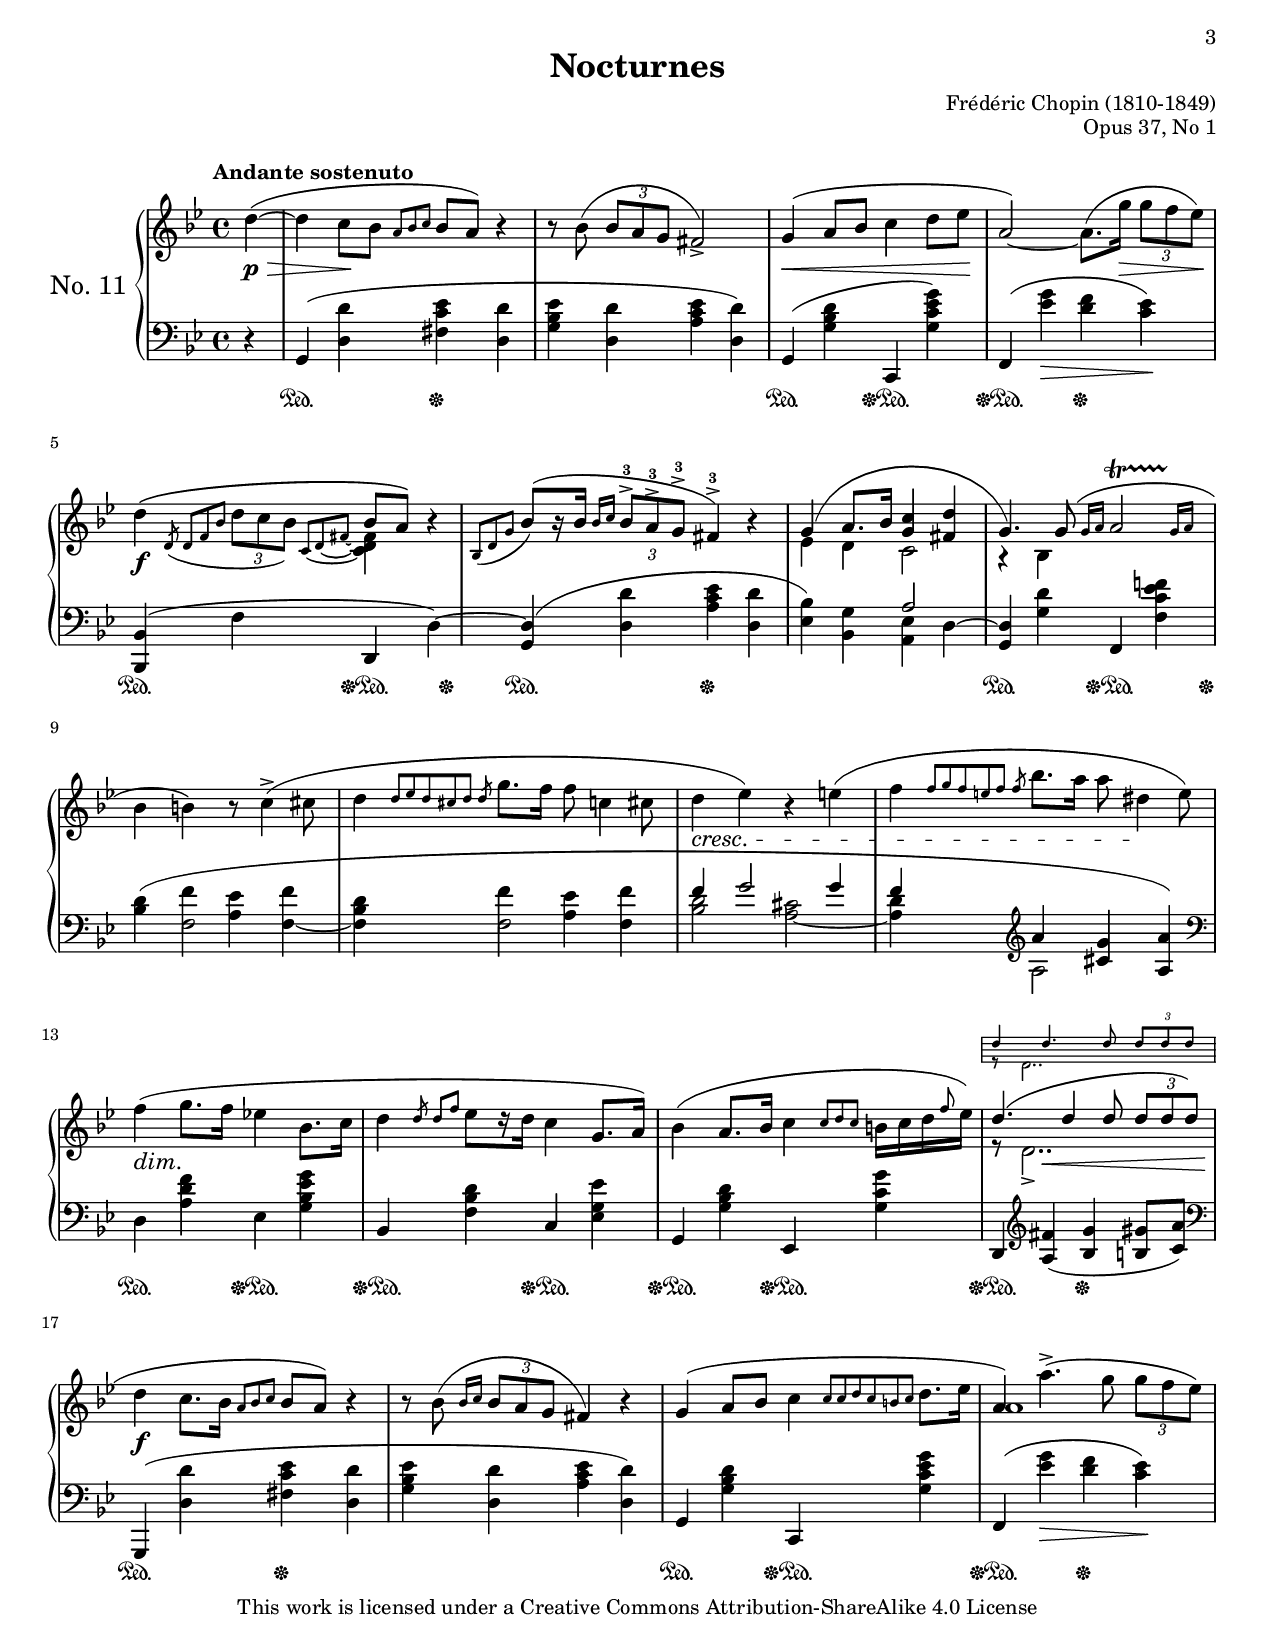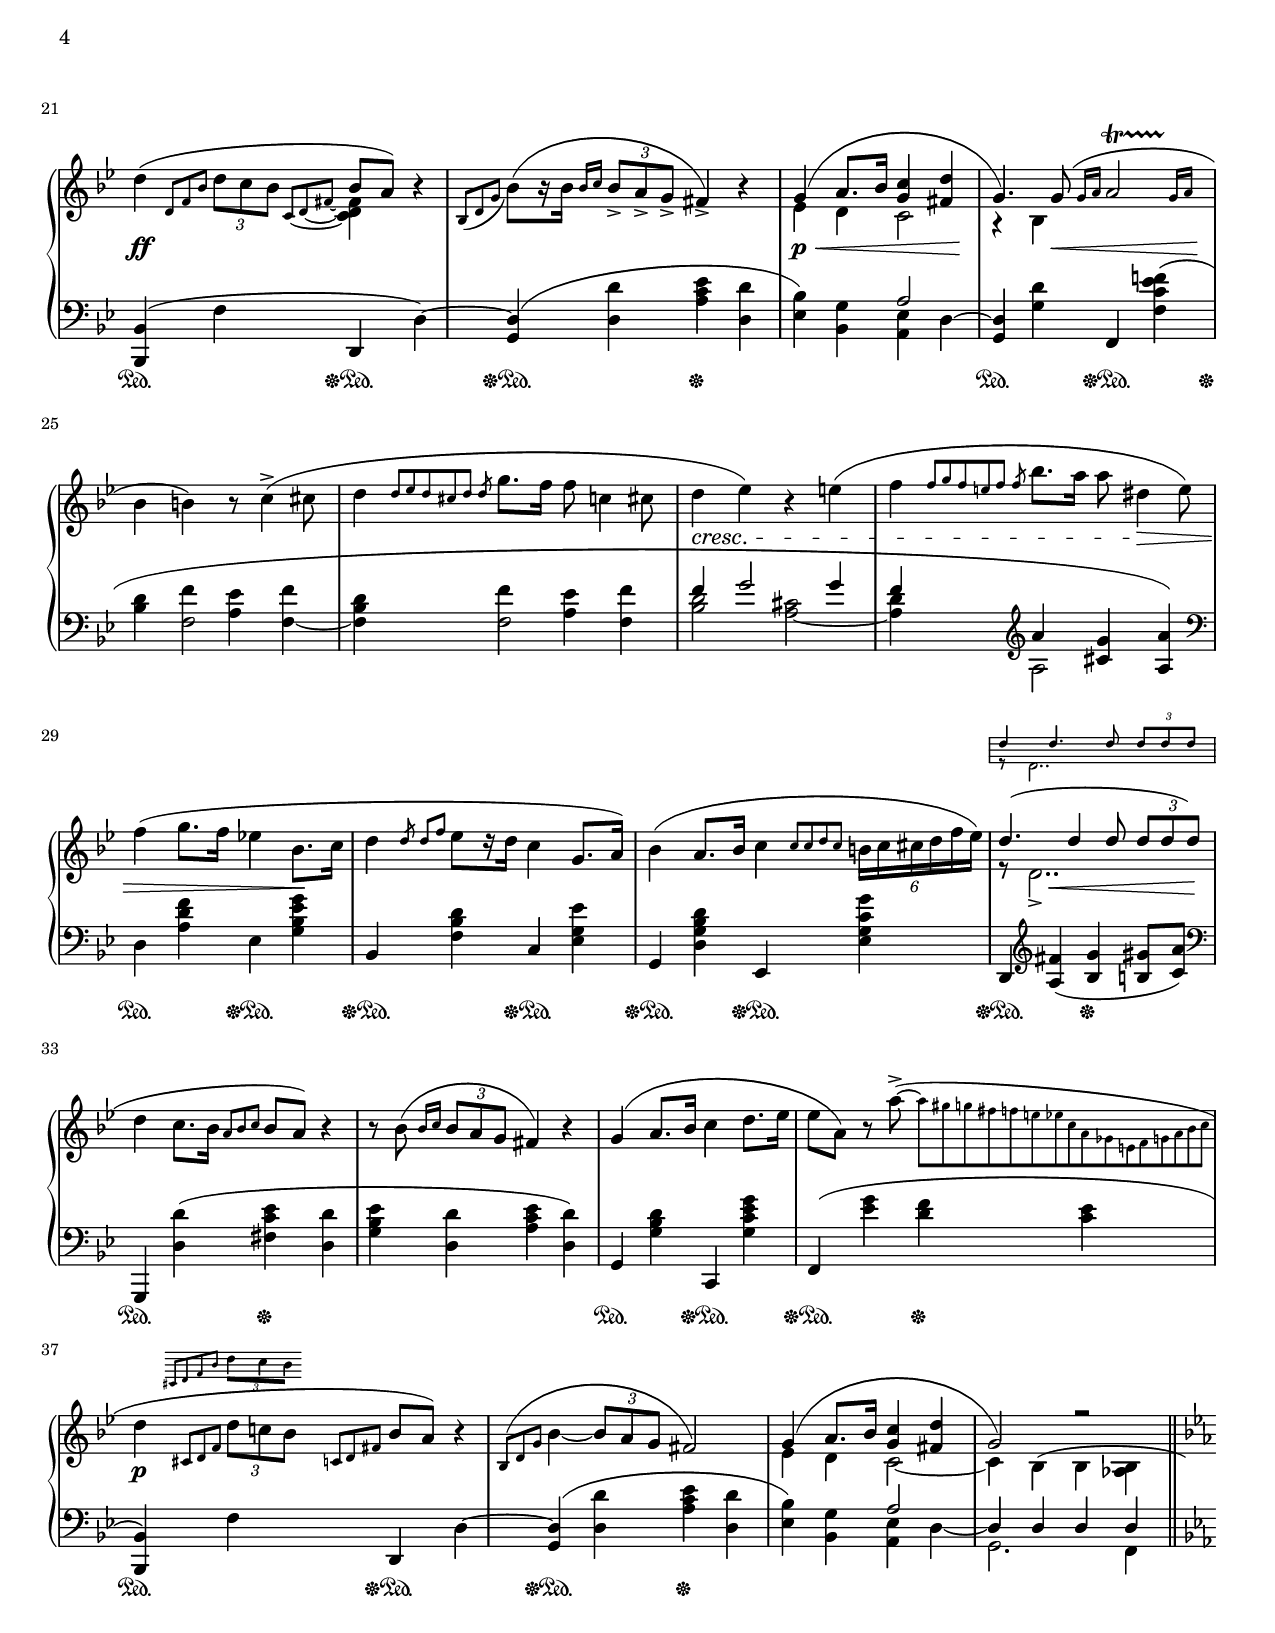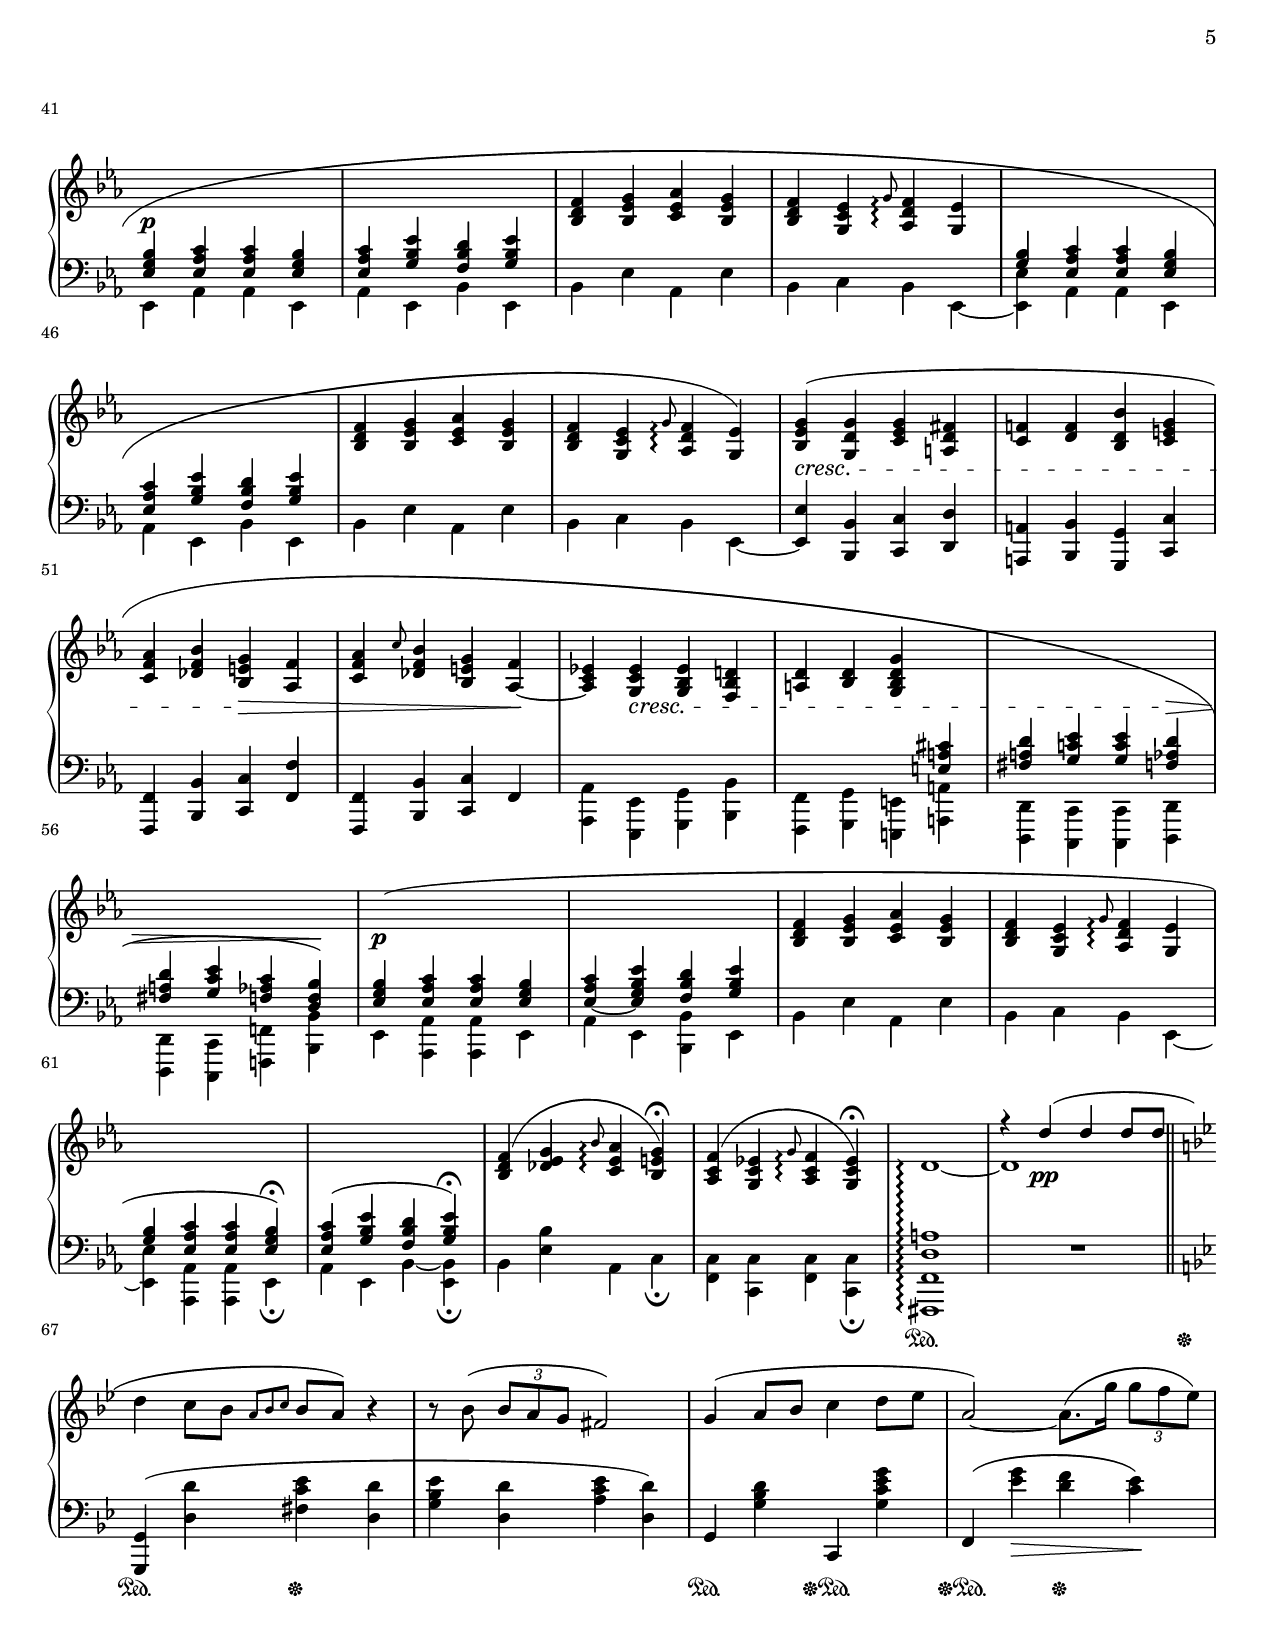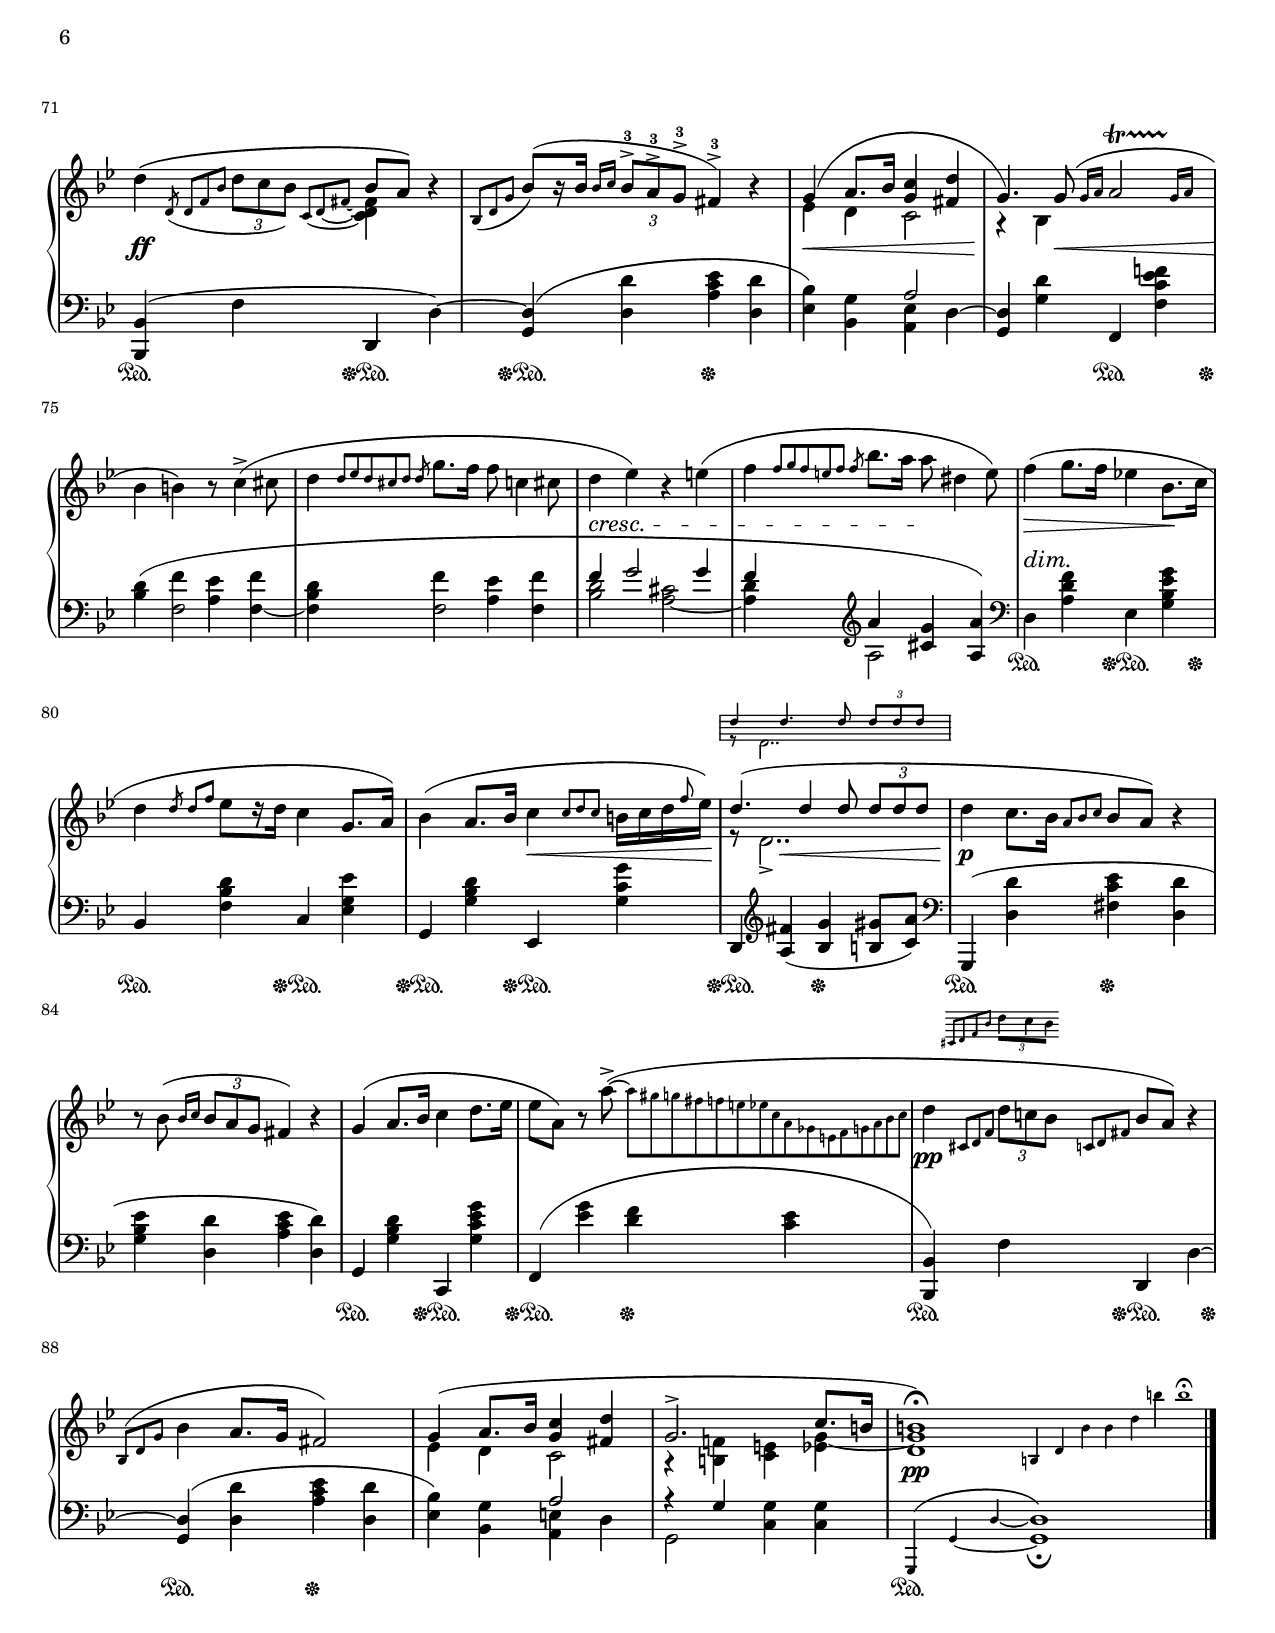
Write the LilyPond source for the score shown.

\version "2.22.2"

%%% ------
%%% Pieces
%%% ------

\version "2.22.2"

#(set-global-staff-size 18)

\header {
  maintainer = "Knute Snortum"
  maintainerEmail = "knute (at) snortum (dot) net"
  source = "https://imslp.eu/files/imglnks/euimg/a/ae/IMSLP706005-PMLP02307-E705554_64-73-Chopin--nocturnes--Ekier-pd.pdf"
}

\paper {
  ragged-right = ##f
  ragged-last-bottom = ##f

  markup-system-spacing = 
    #'((basic-distance . 1)
       (padding . 0.5)) % defaults: 1, 0.5
    
  system-system-spacing =
    #'((basic-distance . 6) 
       (minimum-distance . 4)
       (padding . 2)
       (stretchability . 40)) % defaults: 12, 8, 1, 60
      
  last-bottom-spacing = 
    #'((basic-distance . 2)
       (minimum-distance . 1)
       (padding . 2)
       (stretchability . 30)) % defaults 1, 0, 1, 30
    
  top-system-spacing.minimum-distance = 10
    
  #(set-paper-size "letter")
  
  % These settings are scaled to paper-size
  top-margin = 5\mm % default 5
  bottom-margin = 6\mm % default 6
  left-margin = 10\mm % default 10
  right-margin = 10\mm % default 10
  
  tocTitleMarkup = \markup \huge \column {
    \fill-line { \null "Table of Contents" \null }
    \hspace #1
  }
  
  tocItemMarkup = \tocItemWithDotsMarkup
}

\version "2.22.2"

titlePage = \bookpart {

  \header {
    title = ##f
    subtitle = ##f
    composer = ##f
    arranger = ##f
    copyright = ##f
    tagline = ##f
  }

  \markup { \fill-line { \center-column {
    \null \null \null \null
    \null \null \null \null
    \null \null \null \null
    \null \null
    \line { \abs-fontsize #36 \bold "2 Nocturnes" }
    \null \null \null
    \line { \abs-fontsize #20 "Opus 37" }
    \null \null \null \null
    \fill-line { \abs-fontsize #20 "by Frédéric Chopin" }
    \null \null \null \null	
    \fill-line { \abs-fontsize #14 "for Piano"}
    \null \null \null \null
  } } } 
}

% uncomment to see page 
% \title-page

%...+....1....+....2....+....3....+....4....+....5....+....6....+....7....+....

\version "2.22.2"
\language "english"

\version "2.22.2"

% Redefine

staffUp   = \change Staff = "upper"
staffDown = \change Staff = "lower"

% Markup

dimm = \markup \large \italic "dim."

% Scheme functions



%%% Positions and shapes %%%

moveArpeggioA = 
  \tweak positions #'(-4 . -1.5) 
  \tweak extra-spacing-width #'(-1.0 . 0)
  \etc

moveArpeggioB = 
  \tweak positions #'(-3 . -0.5) 
  \tweak extra-spacing-width #'(-1.0 . 0)
  \etc

moveArpeggioC = 
  \tweak positions #'(-4 . -1.5) 
  \tweak extra-spacing-width #'(-1.0 . 0)
  \etc

%%% Music %%%

global = {
  \time 4/4
  \key g \minor
  \accidentalStyle piano
}

rightHandUpper = \relative {
  \partial 4 d''4~(
  d4 c8 bf \grace { a8[ bf c] } bf8 a) r4 |
  r8 bf( \tuplet 3/2 { bf8 a g } fs2->) |
  g4( a8 bf c4 d8 ef |
  a,2)~ a8.( g'16 \tuplet 3/2 { g8 f ef) } |
  d4\( \slashedGrace { d,8_( d[ f bf] } \tuplet 3/2 { d8 c bf) }
    \voiceOne bf8 a\) \oneVoice r4 |
  \appoggiatura { bf,8[ d g] } \stemUp bf8^([ r16 bf] \grace { bf16[ c] }
    \tupletDown \tuplet 3/2 { bf8^>-3 a^>-3 g^>-3 } fs4^>-3) r \stemNeutral 
    \tupletNeutral |
  \voiceOne
  g4( a8. bf16 <g c>4 <fs d'> |
  \tag layout {
    g4.) \oneVoice g8( \afterGrace { \grace { g16[ a] } a2 \startTrillSpan } 
      { g16[ \stopTrillSpan a] } |
  }
  \tag midi {
    g4. g8 \tuplet 3/2 { g32 a bf a bf a } \repeat unfold 2 { 
      \tuplet 3/2 { bf32 a bf a bf a } } \tuplet 3/2 { bf32 a bf a g a } |
  }
    
  \barNumberCheck 9
  bf4 b) r8 c4->( cs8 |
  d4 \slashedGrace { d8[ ef d cs d] d } g8. f16 f8 c4 cs8 |
  d4 ef) r e( |
  f4 \slashedGrace { f8[ g f e f] f } bf8. a16 a8 ds,4 e8) |
  f4( g8. f16 ef4 bf8. c16 |
  d4 \slashedGrace { d8 d[ f] } ef8[ r16 d] c4 g8. a16) |
  bf4( a8. bf16 c4 \grace { c8[ d c] } b16 c d \grace { f8 } ef16)
  \voiceOne
  d4.( d4 d8 \tuplet 3/2 { d8 d d } 
  
  \barNumberCheck 17
  \oneVoice
  d4 c8. bf16 \grace { a8*1/2[ bf c] } bf8 a) r4 |
  r8 bf( \grace { bf16[ c] } \tuplet 3/2 { bf8 a g } fs4) r |
  g4( a8 bf c4 \grace { c8[ c d c b c] } d8. ef16 |
  a,4) a'4.->( g8 \tuplet 3/2 { g8 f ef) } |
  
  d4( \grace { d,8[ f bf] } \tuplet 3/2 { d8 c bf } bf8 a) r4 |
  \grace { bf,8[_( d g] } bf8[)( r16 bf] \grace { bf16[ c] }
    \tuplet 3/2 { bf8-> a-> g-> } fs4->) r |
  g4^( a8. bf16 <g c>4 <fs d'> |
  \tag layout {
    g4.) \oneVoice g8( \afterGrace { \grace { g16[ a] } a2 \startTrillSpan } 
      { g16[ \stopTrillSpan a] } |
  }
  \tag midi {
    g4. g8 \tuplet 3/2 { g32 a bf a bf a } \repeat unfold 2 { 
      \tuplet 3/2 { bf32 a bf a bf a } } \tuplet 3/2 { bf32 a bf a g a } |
  }
  
  \barNumberCheck 25
  bf4 b) r8 c4->( cs8 |
  d4 \slashedGrace { d8[ ef d cs d] d } g8. f16 f8 c4 cs8 |
  d4 ef) r e( |
  f4 \slashedGrace { f8[ g f e f] f } bf8. a16 a8 ds,4 e8) |
  f4( g8. f16 ef4 bf8. c16 |
  d4 \slashedGrace { d8 d[ f] } ef8[ r16 d] c4 g8. a16) |
  bf4( a8. bf16 c4 \grace { c8 c d c } \tuplet 6/4 { b16 c cs d f ef) } |
  \voiceOne
  d4.( d4 d8 \tuplet 3/2 { d8 d d } 
  \oneVoice
  
  \barNumberCheck 33
  d4 c8. bf16 \grace { a8*1/2[ bf c] } bf8 a) r4 |
  r8 bf( \grace { bf16[ c] } \tuplet 3/2 { bf8 a g } fs4) r |
  g4( a8. bf16 c4 d8. ef16 |
  ef8 a,) r a'->~( \magnifyMusic #2/3 { 
    a8*1/4[ gs g fs f e ef c a gf e f g a bf c] } |
  d4 \grace { cs,8[ d f] } \tuplet 3/2 { d'8 c bf } \grace { c,8*1/2[ d fs] }
    bf8[ a]) r4 |
  \grace { bf,8[^( d g] } bf4~ \tuplet 3/2 { bf8 a g } fs2) |
  \voiceOne
  g4( a8. bf16 <g c>4 <fs d'> |
  g2) r | 
  \bar "||" 
  
  \barNumberCheck 41
  \key ef \major
  s1 * 8 |
  
  \barNumberCheck 49
  s1 * 8 |
  
  \barNumberCheck 57
  s1 * 8 |
  
  \barNumberCheck 65
  s1 |
  r4 d'( d d8 d |
  \bar "||"
  \key g \minor
  \oneVoice
  d4 c8 bf \grace { a8 bf c } bf8 a) r4 |
  r8 bf( \tuplet 3/2 { bf8 a g } fs2) |
  g4( a8 bf c4 d8 ef |
  a,2)~ a8.( g'16 \tuplet 3/2 { g8 f ef) } |
  d4\( \slashedGrace { d,8_( d[ f bf] } \tuplet 3/2 { d8 c bf) }
    \voiceOne bf8 a\) \oneVoice r4 |
  \appoggiatura { bf,8[ d g] } \stemUp bf8^([ r16 bf] \grace { bf16[ c] }
    \tupletDown \tuplet 3/2 { bf8^>-3 a^>-3 g^>-3 } fs4^>-3) r \stemNeutral 
    \tupletNeutral |
    
  \barNumberCheck 73
  \voiceOne
  g4( a8. bf16 <g c>4 <fs d'> |
  \tag layout {
    g4.) \oneVoice g8( \afterGrace { \grace { g16[ a] } a2 \startTrillSpan } 
      { g16[ \stopTrillSpan a] } |
  }
  \tag midi {
    g4. g8 \tuplet 3/2 { g32 a bf a bf a } \repeat unfold 2 { 
      \tuplet 3/2 { bf32 a bf a bf a } } \tuplet 3/2 { bf32 a bf a g a } |
  }
  bf4 b) r8 c4->( cs8 |
  d4 \slashedGrace { d8[ ef d cs d] d } g8. f16 f8 c4 cs8 |
  d4 ef) r e( |
  f4 \slashedGrace { f8[ g f e f] f } bf8. a16 a8 ds,4 e8) |
  f4( g8. f16 ef4 bf8. c16 |
  d4 \slashedGrace { d8 d[ f] } ef8[ r16 d] c4 g8. a16) |
  
  \barNumberCheck 81
  bf4( a8. bf16 c4 \grace { c8[ d c] } b16 c d \grace { f8 } ef16)
  \voiceOne
  d4.( d4 d8 \tuplet 3/2 { d8 d d } 
  \oneVoice
   d4 c8. bf16 \grace { a8*1/2[ bf c] } bf8 a) r4 |
  r8 bf( \grace { bf16[ c] } \tuplet 3/2 { bf8 a g } fs4) r |
  g4( a8. bf16 c4 d8. ef16 |
  ef8 a,) r a'->~( \magnifyMusic #2/3 { 
    a8*1/4[ gs g fs f e ef c a gf e f g a bf c] } |
  d4 \grace { cs,8[ d f] } \tuplet 3/2 { d'8 c bf } \grace { c,8*1/2[ d fs] }
    bf8[ a]) r4 |
  \grace { bf,8^([ d g] } bf4 a8. g16 fs2) |
  \voiceOne
  g4( a8. bf16 <g c>4 <fs d'> |
  g2.-> c8. b16 |
  b1)\fermata |
  \bar "|."
}

rightHandLower = \relative {
  \voiceTwo
  \partial 4 s4
  s1 * 4 |
  \set tieWaitForNote = ##t
  s2 \stemUp \grace { c'8*1/2~ d~ fs~ } \stemDown <c d fs>4 s4 |
  s1 |
  ef4 d c2 |
  r4 bf s2 |
  
  \barNumberCheck 9
  s1 * 7 |
  r8 d2..-> |
  
  \barNumberCheck 17
  s1 * 3 |
  a'1 |
  s2 \stemUp \grace { c,8*1/2~ d~ fs~ } \stemDown <c d fs>4 s4 |
  s1 |
  ef4 d c2 |
  r4 bf s2 |
  
  \barNumberCheck 25
  s1 * 7 |
  r8 d2..->
  
  \barNumberCheck 33
  s1 * 6 |
  ef4 d c2~ |
  c4 bf^( bf <af bf> |
  
  \barNumberCheck 41
  \voiceOne
  \staffDown <ef g bf>4 <ef af c> q <ef g bf> |
  <ef af c>4 <g bf ef> <f bf d> <g bf ef> |
  \staffUp
  <bf d f>4 <bf ef g> <c ef af> <bf ef g> |
  <bf d f>4 <g c ef> \grace { g'8-\moveArpeggioA \arpeggio } 
    <af, d f>4 <g ef'> |
  \staffDown 
  <g bf>4 <ef af c> q <ef g bf> |
  <ef af c>4 <g bf ef> <f bf d> <g bf ef> |
  \staffUp
  <bf d f>4 <bf ef g> <c ef af> <bf ef g> |
  <bf d f>4 <g c ef> \grace { g'8-\moveArpeggioA \arpeggio } 
    <af, d f>4 <g ef'>) |
  
  \barNumberCheck 49
  <bf ef g>4( <g d' g> <c ef g> <a d fs> |
  <c f>4 <d f> <bf d bf'> <c e g> |
  <c f af>4 <df f bf> <bf e g> <af f'> |
  <c f af>4 \grace { c'8 } <df, f bf>4 <bf e g> <af_~ f'> |
  <af c ef>4 <g c ef> <g bf ef> <f bf d> |
  <a d>4 <bf d> <g bf d g> \staffDown <e a cs> |
  <fs a d>4 <g c ef> q <f af d> |
  <fs a d>4 <g c ef> <f af c> <d f bf>)
  
  \barNumberCheck 57
  <ef g bf>4( <ef af c> q <ef g bf> |
  <ef_~ af c>4 <ef g bf ef> <f bf d> <g bf ef> |
  \staffUp
  <bf d f>4 <bf ef g> <c ef af> <bf ef g> |
  <bf d f>4 <g c ef> \grace { g'8-\moveArpeggioA \arpeggio } 
    <af, d f>4 <g ef'> |
  \staffDown
  <g bf>4 <ef af c> q <ef g bf>)\fermata |
  <ef af c>4( <g bf ef> <f bf d> <g bf ef>)\fermata |
  \staffUp
  <bf d f>4( <df ef g> \grace { bf'8-\moveArpeggioB \arpeggio } 
    <c, ef af>4 <bf e g>)\fermata |
  <af c f>4( <g c ef> \grace { g'8-\moveArpeggioC \arpeggio } 
    <af, c f>4 <g c ef>)\fermata |
    
  \barNumberCheck 65
  \voiceTwo
  d'1~\arpeggio |
  d1 |
  s1 * 4 |
  \set tieWaitForNote = ##t
  s2 \stemUp \grace { c8*1/2~ d~ fs~ } \stemDown <c d fs>4 s4 |
  s1 |
  
  \barNumberCheck 73
  ef4 d c2 |
  r4 bf s2 |
  s1 * 6
  
  \barNumberCheck 81
  s1 |
  r8 d2..-> |
  s1 * 6 |
  
  \barNumberCheck 89
  ef4 d c2 |
  r4 <b f'> <c e> <ef g~> |
  <d g>1*1/2 \magnifyMusic #2/3 { \stemUp b4*2/7 d \stemDown b' b d b' 
                                  b1*1/14^\fermata } |
}

rightHand = <<
  \clef treble
  \global
  \set Score.tempoHideNote = ##t
  \tempo "Andante sostenuto" 4 = 72
  \new Voice \rightHandUpper
  \new Voice \rightHandLower
>>

leftHandUpper = \relative {
  \partial 4 r4
  g,4( <d' d'> <fs c' ef> <d d'> |
  <g bf ef>4 <d d'> <a' c ef> <d, d'>) |
  g,4( <g' bf d> c,, <g'' c ef g>) |
  f,4( <ef'' g>_\> <d f> <c ef>)\! |
  <bf,, bf'>4( f'' d, d')~ |
  <g, d'>4( <d' d'> <a' c ef> <d, d'> |
  <ef bf'>4) <bf g'> \voiceThree a'2 \oneVoice |
  s4 <g d'> f, <f' c' ef f> |
  
  \barNumberCheck 9
  \voiceFour
  <bf d>4^( f' <a, ef'> <f_~ f'> |
  <f bf d>4 f' <a, ef'> <f f'> |
  \voiceThree
  f'4 g2 g4 |
  f4 \clef treble a <cs, g'> <a a'>) \clef bass |
  \oneVoice
  d,4 <a' d f> ef <g bf ef g> |
  bf,4 <f' bf d> c <ef g ef'> |
  g,4 <g' bf d> ef, <g' c g'> |
  d,4 \clef treble <a'' fs'>( <bf g'> <b gs'>8 <c a'>) \clef bass |
  
  \barNumberCheck 17
  g,,4( <d'' d'> <fs c' ef> <d d'> |
  <g bf ef>4 <d d'> <a' c ef> <d, d'>) |
  g,4 <g' bf d> c,, <g'' c ef g> |
  f,4( <ef'' g>\> <d f> <c ef>)\! |
  <bf,, bf'>4( f'' d, d')~ |
  <g, d'>4( <d' d'> <a' c ef> <d, d'> |
  <ef bf'>4) <bf g'> \voiceThree a'2 \oneVoice
  s4 <g d'> f, <f' c' ef f>( |
  
  \barNumberCheck 25
  \voiceFour
  <bf d>4 f' <a, ef'> <f_~ f'> |
  <f bf d>4 f' <a, ef'> <f f'> |
  \voiceThree
  f'4 g2 g4 |
  f4 \clef treble a <cs, g'> <a a'>) \clef bass |
  \oneVoice
  d,4 <a' d f> ef <g bf ef g> |
  bf,4 <f' bf d> c <ef g ef'> |
  g,4 <d' g bf d> ef, <ef' g c g'> |
  d,4 \clef treble <a'' fs'>( <bf g'> <b gs'>8 <c a'>) \clef bass |
  
  \barNumberCheck 33
  g,,4 <d'' d'>( <fs c' ef> <d d'> |
  <g bf ef>4 <d d'> <a' c ef> <d, d'>) |
  g,4 <g' bf d> c,, <g'' c ef g> |
  f,4( <ef'' g> <d f> <c ef> |
  <bf,, bf'>4) f'' d, d'~ |
  <g, d'>4( <d' d'> <a' c ef> <d, d'> |
  <ef bf'>4) <bf g'> \voiceThree a'2 |
  s4 d, d d |
  
  \barNumberCheck 41
  s1 * 8 |
  
  \barNumberCheck 49
  s1 * 8 |
  
  \barNumberCheck 57
  s1 * 8 |
  
  \barNumberCheck 65
  s1 * 2 |
  \oneVoice
  <g,, g'>4( <d'' d'> <fs c' ef> <d d'> |
  <g bf ef>4 <d d'> <a' c ef> <d, d'>) |
  g,4 <g' bf d> c,, <g'' c ef g> |
  f,4( <ef'' g>\> <d f> <c ef>)\! |
  <bf,, bf'>4( f'' d, d')~ |
  <g, d'>( <d' d'> <a' c ef> <d, d'> |
  
  \barNumberCheck 73
  <ef bf'>4) <bf g'> \voiceThree a'2 \oneVoice |
  s4 <g d'> f, <f' c' ef f> |
  \voiceFour
  <bf d>4^( f' <a, ef'> <f_~ f'> |
  <f bf d>4 f' <a, ef'> <f f'> |
  \voiceThree
  f'4 g2 g4 |
  f4 \clef treble a <cs, g'> <a a'>) \clef bass |
  \oneVoice
  d,4^\dimm <a' d f> ef <g bf ef g> |
  bf, <f' bf d> c <ef g ef'> |
  
  \barNumberCheck 81
  g,4 <g' bf d> ef, <g' c g'> |
  d,4 \clef treble <a'' fs'>( <bf g'> <b gs'>8 <c a'>) \clef bass |
  g,,4( <d'' d'> <fs c' ef> <d d'> |
  <g bf ef>4 <d d'> <a' c ef> <d, d'>) |
  g,4 <g' bf d> c,, <g'' c ef g> |
  f,4( <ef'' g> <d f> <c ef> |
  <bf,, bf'>4) f'' d, d'~ |
  <g, d'>4( <d' d'> <a' c ef> <d, d'> |
  
  \barNumberCheck 89
  <ef bf'>4) <bf g'> \voiceThree a'2
  r4 g \oneVoice <c, g'>4 q |
  \set tieWaitForNote = ##t
  \voiceThree
  \magnifyMusic #2/3 { g,4*2/3( g'_~ d'_~ } \voiceFour <g, d'>1*1/2)\fermata |
}

leftHandLower = \relative {
  \voiceFour
  \partial 4 s4
  s1 * 6 |
  s2 <a, ef'>4 d^~ |
  \stemUp <g, d'>4 \stemDown s2. |
  
  \barNumberCheck 9
  s4 f'2 s4 |
  s4 f2 s4 |
  <bf d>2 <a~ cs> |
  <a d>4 a2 s4 |
  s1 * 4
  
  \barNumberCheck 17
  s1 * 6 |
  s2 <a, ef'>4 d^~ |
  \stemUp <g, d'>4 \stemDown s2. |
  
  \barNumberCheck 25
  s4 f'2 s4 |
  s4 f2 s4 |
  <bf d>2 <a~ cs> |
  <a d>4 a2 s4 |
  s1 * 4 |
  
  \barNumberCheck 33
  s1 * 6 |
  s2 <a, ef'>4 
  << { \voiceFour d~ | \voiceThree d4 s2. } \\ { \voiceFour s4 | g,2. f4 } >>
  
  \barNumberCheck 41
  \key ef \major
  ef4 af af ef |
  af4 ef bf' ef, |
  bf'4 ef af, ef' |
  bf4 c bf ef,~ |
  <ef ef'>4 af af ef |
  af4 ef bf' ef, |
  bf'4 ef af, ef' |
  bf4 c bf ef,~ |
  
  \barNumberCheck 49
  \voiceThree
  <ef ef'>4 <bf bf'> <c c'> <d d'> |
  <a a'> <bf bf'> <g g'> <c c'> |
  <f, f'>4 <bf bf'> <c c'> <f f'> |
  <f, f'>4 <bf bf'> <c c'> f |
  \voiceFour
  <af, af'>4 < ef ef'> <g g'> <bf bf'> |
  <f f'> <g g'> <e e'> <a a'> |
  <d, d'> <c c'> q <d d'> |
  <d d'>4 <c c'> <f f'> <bf bf'> |
  
  \barNumberCheck 57
  ef4 <af, af'> q ef' |
  af4 ef <bf bf'> ef |
  bf'4 ef af, ef' |
  bf4 c bf ef,~ |
  <ef ef'> <af, af'> q ef'\fermata |
  af4 ef bf'~ <ef, bf'>\fermata |
  bf'4 <ef bf'> af, c\fermata |
  <f, c'>4 <c c'> <f c'> <c c'>\fermata |
  
  \barNumberCheck 65
  <fs, f' d' a'>1\arpeggio |
  \oneVoice
  R1 |
  \key g \minor
  s1 * 6 |
  
  \barNumberCheck 73
  \voiceFour
  s2 <a' ef'>4 d^~ |
  \stemUp <g, d'>4 \stemDown s2. |
  s4 f'2 s4 |
  s4 f2 s4 |
  <bf d>2 <a~ cs> |
  <a d>4 a2 s4 |
  s1 * 2
  
  \barNumberCheck 81
  s1 * 8 |
  
  \barNumberCheck 89
  s2 <a, e'>4 d |
  g,2 s |
  s1 |
}

leftHand = <<
  \clef bass
  \global
  \new Voice \leftHandUpper
  \new Voice \leftHandLower
>>

dynamics = {
  \override TextScript.Y-offset = -0.5
  \partial 4 s4\p\>
  s4 s\! s2 |
  s1 |
  s2.\< s8 s\! |
  s2 s8. s16\> \tuplet 3/2 { s4 s8\! } |
  s1\f |
  s1 |
  \tag layout { s1 }
  \tag midi   { s1\p }
  s1
  
  \barNumberCheck 9
  s1 * 2 |
  s1\cresc |
  s2 s8 s4.\! |
  \override DynamicTextSpanner.style = #'none
  s1\dim |
  s1 * 2 |
  s4 s2.\<
  
  \barNumberCheck 17
  s1\f |
  s1 * 3 |
  s1\ff |
  s1 |
  s2.\p\< s8 s\! |
  s4. s8\< s4. s8\!
  
  \barNumberCheck 25
  s1 * 2 |
  \revert DynamicTextSpanner.style
  s1\cresc |
  s2 s8 s4.\> |
  s2. s4\! |
  s1 * 2 |
  s4 s2\< s8 s16 s\! |
  
  \barNumberCheck 33
  s1 * 4 |
  s1\p |
  s1 * 3 |
  
  \barNumberCheck 41
  s1\p |
  s1 * 7 |
  
  \barNumberCheck 49
  s1\cresc |
  s1 |
  s2 s\> |
  s2. s4\! |
  s4 s2.\cresc |
  s1 |
  s2. s4\> |
  s2. s4\! |
  
  \barNumberCheck 57
  s1\p |
  s1 * 7 |
  
  \barNumberCheck 65
  s1 |
  s4 s2.\pp |
  s1 * 4
  s1\ff 
  s1 |
  
  \barNumberCheck 73
  \tag layout { s2.\< s8. s16\! | }
  \tag midi   { s2.\p\< s8. s16\! | }
  s4. s8\< s4. s16 s\! |
  s1 * 2 |
  s1\cresc |
  s2 s8\! s4. |
  s2.\> s4\! |
  s1 |
  
  \barNumberCheck 81
  s2 s4.\< s16 s\! |
  s4 s2.\<  |
  s1\p |
  s1 * 3 |
  s1\pp |
  s1 
  
  \barNumberCheck 89
  s1 * 2 |
  s1\pp |
}

pedal = {
  \partial 4 s4
  s2\sustainOn s\sustainOff |
  s1 |
  s2\sustainOn s\sustainOff\sustainOn |
  s2\sustainOff\sustainOn s\sustainOff |
  s2\sustainOn s4.\sustainOff\sustainOn s8\sustainOff |
  s2\sustainOn s\sustainOff |
  s1 |
  s2\sustainOn s4.\sustainOff\sustainOn s16 s\sustainOff |
  
  \barNumberCheck 9
  s1 * 4 |
  s2\sustainOn s\sustainOff\sustainOn |
  s2\sustainOff\sustainOn s\sustainOff\sustainOn |
  s2\sustainOff\sustainOn s\sustainOff\sustainOn |
  s2\sustainOff\sustainOn s\sustainOff |
  
  \barNumberCheck 17
  s2\sustainOn s\sustainOff |
  s1 |
  s2\sustainOn s\sustainOff\sustainOn |
  s2\sustainOff\sustainOn s\sustainOff |
  s2\sustainOn s\sustainOff\sustainOn |
  s2\sustainOff\sustainOn s\sustainOff |
  s1 |
  s2\sustainOn s4.\sustainOff\sustainOn s16 s\sustainOff |
  
  \barNumberCheck 25
  s1 * 4 |
  s2\sustainOn s\sustainOff\sustainOn |
  s2\sustainOff\sustainOn s\sustainOff\sustainOn |
  s2\sustainOff\sustainOn s\sustainOff\sustainOn |
  s2\sustainOff\sustainOn s\sustainOff |
  
  \barNumberCheck 33
  s2\sustainOn s\sustainOff |
  s1 |
  s2\sustainOn s\sustainOff\sustainOn |
  s2\sustainOff\sustainOn s\sustainOff |
  s2\sustainOn s\sustainOff\sustainOn |
  s2\sustainOff\sustainOn s\sustainOff |
  s1 * 2 |
  
  \barNumberCheck 41
  s1 * 8 |
  
  \barNumberCheck 49
  s1 * 8 |
  
  \barNumberCheck 57
  s1 * 8 |
  
  \barNumberCheck 65
  s1\sustainOn |
  s2. s8. s16\sustainOff |
  s2\sustainOn s\sustainOff |
  s1 |
  s2\sustainOn s\sustainOff\sustainOn |
  s2\sustainOff\sustainOn s\sustainOff |
  s2\sustainOn s\sustainOff\sustainOn |
  s2\sustainOff\sustainOn s\sustainOff |
  
  \barNumberCheck 73
  s1 |
  \tag layout { s2 s4.\sustainOn s16 s\sustainOff | }
  \tag midi   { s2\sustainOn s4.\sustainOff\sustainOn s16 s\sustainOff | }
  s1 * 4 |
  s2\sustainOn s4.\sustainOff\sustainOn s16 s\sustainOff |
  s2\sustainOn s\sustainOff\sustainOn |
  
  \barNumberCheck 81
  s2\sustainOff\sustainOn s\sustainOff\sustainOn |
  s2\sustainOff\sustainOn s\sustainOff |
  s2\sustainOn s2\sustainOff |
  s1 |
  s2\sustainOn s\sustainOff\sustainOn |
  s2\sustainOff\sustainOn s\sustainOff |
  s2\sustainOn s4.\sustainOff\sustainOn s16 s\sustainOff |
  s2\sustainOn s\sustainOff
  
  \barNumberCheck 89
  s1 * 2 |
  s1\sustainOn |
}

ossia = \relative {
  \global
  \stopStaff
  \partial 4 s4
  s1 * 8 |
  % \hideNotes f''4( \unHideNotes \startStaff ef8) ef8*1/2([ 
  %   s16\turn f8*1/2 \hideNotes gf8*1/2)] \unHideNotes \stopStaff s8 |
  
  \barNumberCheck 9
  s1 * 7 |
  \startStaff 
  << 
    { \voiceOne d''4 d4. d8 \tuplet 3/2 { d8 d d } | } 
    \\ 
    { \voiceTwo r8 d,2.. | } 
  >>
  \stopStaff
  
  \barNumberCheck 17
  s1 * 8 |
  
  \barNumberCheck 25
  s1 * 7 |
    \startStaff 
  << 
    { \voiceOne d'4 d4. d8 \tuplet 3/2 { d8 d d } | } 
    \\ 
    { \voiceTwo r8 d,2.. | } 
  >>
  \stopStaff
  
  \barNumberCheck 33
  s1 * 4 |
  s4 \startStaff \grace { cs8[ d f bf] } \tuplet 3/2 { d8 c bf } 
    \stopStaff \grace { s4. } s2 |
  s1 * 3 |
  
  \barNumberCheck 41
  s1 * 8 |
  
  \barNumberCheck 49
  s1 * 8 |
  
  \barNumberCheck 57
  s1 * 8 |
  
  \barNumberCheck 65
  s1 * 8 |
  
  \barNumberCheck 73
  s1 * 8 |
  
  \barNumberCheck 81
  s1 |
  \startStaff 
  << 
    { \voiceOne d4 d4. d8 \tuplet 3/2 { d8 d d } | } 
    \\ 
    { \voiceTwo r8 d,2.. | } 
  >>
  \stopStaff
  s1 * 4
  s4 \startStaff \grace { cs8[ d f bf] } \tuplet 3/2 { d8 c bf } 
    \stopStaff \grace { s4. } s2 |
}

forceBreaks = {
  \partial 4 s4
  %{ 1 %}  \repeat unfold 3 { s1\noBreak } s1\noPageBreak\break
  %{ 5 %}  \repeat unfold 3 { s1\noBreak } s1\noPageBreak\break
  %{ 9 %}  \repeat unfold 3 { s1\noBreak } s1\noPageBreak\break
  %{ 13 %} \repeat unfold 3 { s1\noBreak } s1\noPageBreak\break
  %{ 17 %} \repeat unfold 3 { s1\noBreak } s1\pageBreak
 
  %{ 21 %} \repeat unfold 3 { s1\noBreak } s1\noPageBreak\break
  %{ 25 %} \repeat unfold 3 { s1\noBreak } s1\noPageBreak\break
  %{ 29 %} \repeat unfold 3 { s1\noBreak } s1\noPageBreak\break
  %{ 33 %} \repeat unfold 3 { s1\noBreak } s1\noPageBreak\break
  %{ 37 %} \repeat unfold 3 { s1\noBreak } s1\pageBreak
  
  %{ 41 %} \repeat unfold 4 { s1\noBreak } s1\noPageBreak\break
  %{ 46 %} \repeat unfold 4 { s1\noBreak } s1\noPageBreak\break
  %{ 49 %} \repeat unfold 4 { s1\noBreak } s1\noPageBreak\break
  %{ 56 %} \repeat unfold 4 { s1\noBreak } s1\noPageBreak\break
  %{ 61 %} \repeat unfold 5 { s1\noBreak } s1\noPageBreak\break
  %{ 67 %} \repeat unfold 3 { s1\noBreak } s1\pageBreak
  
  %{ 71 %} \repeat unfold 3 { s1\noBreak } s1\noPageBreak\break
  %{ 75 %} \repeat unfold 4 { s1\noBreak } s1\noPageBreak\break
  %{ 80 %} \repeat unfold 3 { s1\noBreak } s1\noPageBreak\break
  %{ 84 %} \repeat unfold 3 { s1\noBreak } s1\noPageBreak\break
  %{ 88 %} \grace { s4.} 
}

nocturneOneHeader = \header { 
  title = "Nocturnes"
  composer = "Frédéric Chopin (1810-1849)"
  opus = "Opus 37, No 1"
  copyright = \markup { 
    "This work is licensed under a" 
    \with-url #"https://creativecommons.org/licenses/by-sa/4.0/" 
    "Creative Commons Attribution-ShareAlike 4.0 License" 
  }
}

nocturneOneLayout = \layout {
  \context {
    \Score
    % \omit BarNumber
    \override Slur.details.free-head-distance = 1
  }
}

nocturneOneMusic = <<
  \new Staff = "ossia" \with {
    \remove "Time_signature_engraver"
    \hide Clef
    \override BarLine.allow-span-bar = ##f
    \override KeySignature.stencil = ##f
    \magnifyStaff #2/3
    \override VerticalAxisGroup.staff-staff-spacing = 
      #'((basic-distance . 0) 
        (minimum-distance . 0)
        (padding . 1)
        (stretchability . 0))
  } {
    \ossia
  }  
  \new PianoStaff \with { 
    instrumentName = \markup \huge "No. 11" 
    tempoHideNote = ##t
  } <<
    \set PianoStaff.connectArpeggios = ##t
    \new Staff = "upper" \rightHand
    \new Dynamics \dynamics
    \new Staff = "lower" \leftHand
    \new Dynamics \pedal
    \new Devnull \forceBreaks
  >>
>>

nocturneOneMidi = \book {
  \bookOutputName "nocturne-op37-no1"
  \score { 
    \keepWithTag midi
    <<
      \new Staff = "upper" << \rightHand \dynamics \pedal >>
      \new Staff = "lower" << \leftHand \dynamics \pedal >>
    >>
    \midi {
      \context {
        \Staff
        \consists "Dynamic_performer"
      }
      \context {
        \Voice
        \remove "Dynamic_performer"
      }    
    }
  }
}

% \include "includes/nocturne-op37-no2-parts.ily"

nocturneOne = \bookpart {
  \tocItem \markup { 
    \concat { "Nocturne No. 11 in G minor" }
  }
  \nocturneOneHeader
  \score {
    \keepWithTag layout
    \nocturneOneMusic
    \nocturneOneLayout
  }
}

%{
nocturneTwo = \bookpart {
  \tocItem \markup { 
    \concat { "Nocturne No. 8 in D" \raise #0.75 \teeny \flat " major" }
  }
  \nocturneTwoHeader
  \score {
    \keepWithTag layout
    \nocturneTwoMusic
    \nocturneTwoLayout
  }
}
%}

%%% ------------------
%%% Construct the book
%%% ------------------

\titlePage
\pageBreak

\markuplist \table-of-contents
\pageBreak

\nocturneOne
% \nocturneTwo

%%% ----
%%% MIDI
%%% ----

\nocturneOneMidi
% \nocturneTwoMidi
